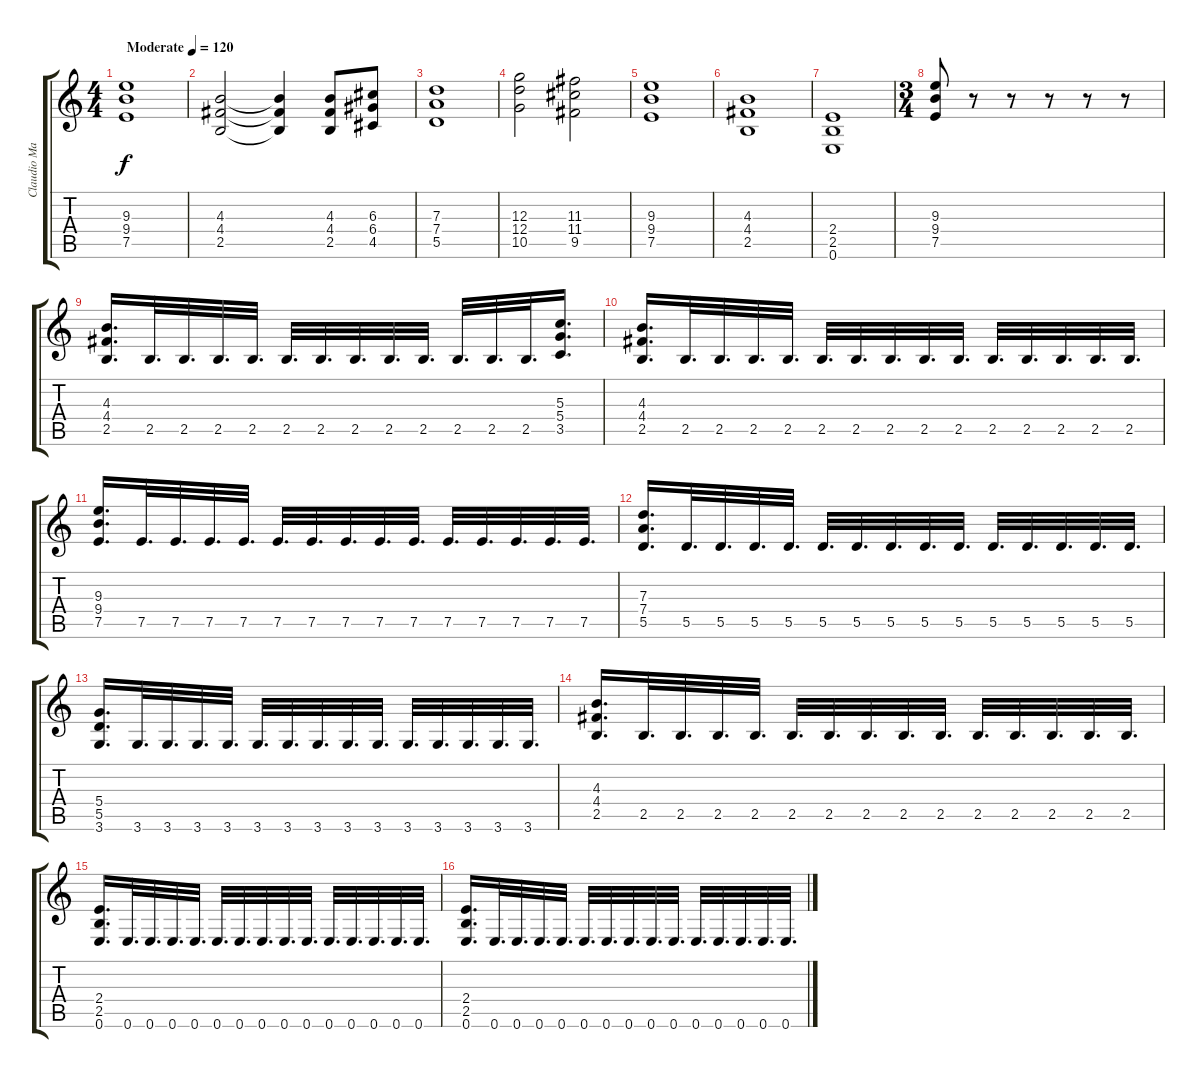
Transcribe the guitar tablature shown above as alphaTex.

\track ("Claudio Marciello Base" "Claudio Ma") {instrument distortionguitar}
\staff {score tabs}
\tuning (E4 B3 G3 D3 A2 E2) {hide}
\ts (4 4)
\tempo (120 "Moderate")
\clef g2
\ks c
(9.3 9.4 7.5).1{dy f instrument distortionguitar} |
(4.3 4.4 2.5).2 (4.3{t} 4.4{t} 2.5{t}).4 (4.3 4.4 2.5).8 (6.3 6.4 4.5).8 |
(7.3 7.4 5.5).1 |
(12.3 12.4 10.5).2 (11.3 11.4 9.5).2 |
(9.3 9.4 7.5).1 |
(4.3 4.4 2.5).1 |
(2.4 2.5 0.6).1 |
\ts (3 4)
(9.3 9.4 7.5).8 r.8 r.8 r.8 r.8 r.8 |
(4.3 4.4 2.5).16{d} 2.5.32{d} 2.5.32{d} 2.5.32{d} 2.5.32{d} 2.5.32{d} 2.5.32{d} 2.5.32{d} 2.5.32{d} 2.5.32{d} 2.5.32{d} 2.5.32{d} 2.5.32{d} (5.3 5.4 3.5).16{d} |
(4.3 4.4 2.5).16{d} 2.5.32{d} 2.5.32{d} 2.5.32{d} 2.5.32{d} 2.5.32{d} 2.5.32{d} 2.5.32{d} 2.5.32{d} 2.5.32{d} 2.5.32{d} 2.5.32{d} 2.5.32{d} 2.5.32{d} 2.5.32{d} |
(9.3 9.4 7.5).16{d} 7.5.32{d} 7.5.32{d} 7.5.32{d} 7.5.32{d} 7.5.32{d} 7.5.32{d} 7.5.32{d} 7.5.32{d} 7.5.32{d} 7.5.32{d} 7.5.32{d} 7.5.32{d} 7.5.32{d} 7.5.32{d} |
(7.3 7.4 5.5).16{d} 5.5.32{d} 5.5.32{d} 5.5.32{d} 5.5.32{d} 5.5.32{d} 5.5.32{d} 5.5.32{d} 5.5.32{d} 5.5.32{d} 5.5.32{d} 5.5.32{d} 5.5.32{d} 5.5.32{d} 5.5.32{d} |
(5.4 5.5 3.6).16{d} 3.6.32{d} 3.6.32{d} 3.6.32{d} 3.6.32{d} 3.6.32{d} 3.6.32{d} 3.6.32{d} 3.6.32{d} 3.6.32{d} 3.6.32{d} 3.6.32{d} 3.6.32{d} 3.6.32{d} 3.6.32{d} |
(4.3 4.4 2.5).16{d} 2.5.32{d} 2.5.32{d} 2.5.32{d} 2.5.32{d} 2.5.32{d} 2.5.32{d} 2.5.32{d} 2.5.32{d} 2.5.32{d} 2.5.32{d} 2.5.32{d} 2.5.32{d} 2.5.32{d} 2.5.32{d} |
(2.4 2.5 0.6).16{d} 0.6.32{d} 0.6.32{d} 0.6.32{d} 0.6.32{d} 0.6.32{d} 0.6.32{d} 0.6.32{d} 0.6.32{d} 0.6.32{d} 0.6.32{d} 0.6.32{d} 0.6.32{d} 0.6.32{d} 0.6.32{d} |
(2.4 2.5 0.6).16{d} 0.6.32{d} 0.6.32{d} 0.6.32{d} 0.6.32{d} 0.6.32{d} 0.6.32{d} 0.6.32{d} 0.6.32{d} 0.6.32{d} 0.6.32{d} 0.6.32{d} 0.6.32{d} 0.6.32{d} 0.6.32{d}
